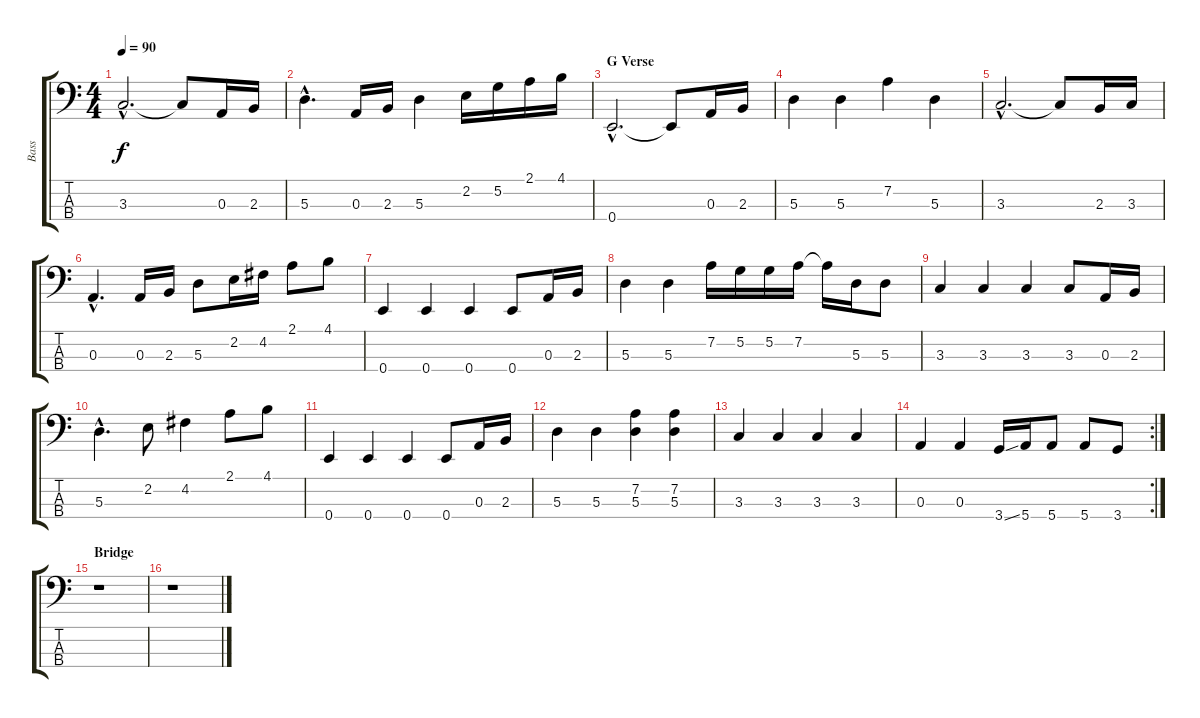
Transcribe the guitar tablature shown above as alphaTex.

\track ("Bass" "Bass") {instrument electricbasspick}
\staff {score tabs}
\tuning (G2 D2 A1 E1) {hide}
\ts (4 4)
\tempo 90
\clef f4
\ks c
3.3{hac}.2{d dy f} 3.3{t}.8 0.3.16 2.3.16 |
5.3{hac}.4{d} 0.3.16 2.3.16 5.3.4 2.2.16 5.2.16 2.1.16 4.1.16 |
\section ("" "G Verse")
0.4{hac}.2{d} 0.4{t}.8 0.3.16 2.3.16 |
5.3.4 5.3.4 7.2.4 5.3.4 |
3.3{hac}.2{d} 3.3{t}.8 2.3.16 3.3.16 |
0.3{hac}.4{d} 0.3.16 2.3.16 5.3.8 2.2.16 4.2.16 2.1.8 4.1.8 |
0.4.4 0.4.4 0.4.4 0.4.8 0.3.16 2.3.16 |
5.3.4 5.3.4 7.2.16 5.2.16 5.2.16 7.2.16 7.2{t}.16 5.3.16 5.3.8 |
3.3.4 3.3.4 3.3.4 3.3.8 0.3.16 2.3.16 |
5.3{hac}.4{d} 2.2.8 4.2.4 2.1.8 4.1.8 |
0.4.4 0.4.4 0.4.4 0.4.8 0.3.16 2.3.16 |
5.3.4 5.3.4 (7.2 5.3).4 (7.2 5.3).4 |
3.3.4 3.3.4 3.3.4 3.3.4 |
\rc 2
0.3.4 0.3.4 3.4{ss}.16 5.4.16 5.4.8 5.4.8 3.4.8 |
\section ("" "Bridge")
r.1 |
r.1
